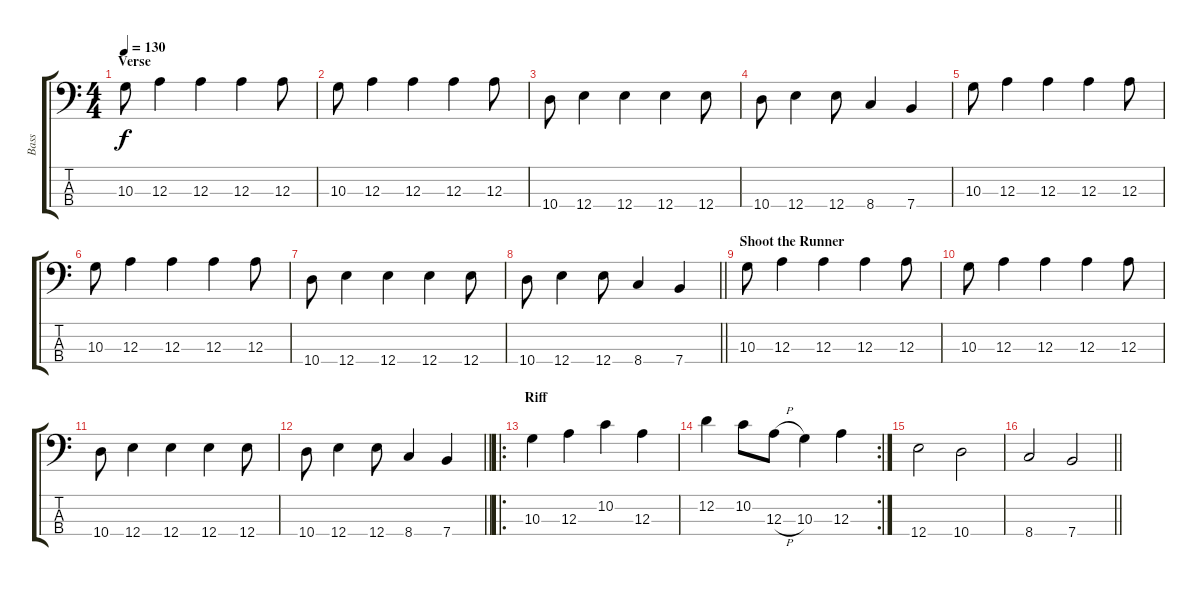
\track ("Bass" "Bass") {instrument electricbassfinger}
\staff {score tabs}
\tuning (G2 D2 A1 E1) {hide}
\ts (4 4)
\section ("" "Verse")
\tempo 130
\clef f4
\ks c
10.3.8{dy f} 12.3.4 12.3.4 12.3.4 12.3.8 |
10.3.8 12.3.4 12.3.4 12.3.4 12.3.8 |
10.4.8 12.4.4 12.4.4 12.4.4 12.4.8 |
10.4.8 12.4.4 12.4.8 8.4.4 7.4.4 |
10.3.8 12.3.4 12.3.4 12.3.4 12.3.8 |
10.3.8 12.3.4 12.3.4 12.3.4 12.3.8 |
10.4.8 12.4.4 12.4.4 12.4.4 12.4.8 |
\barLineRight lightlight
10.4.8 12.4.4 12.4.8 8.4.4 7.4.4 |
\section ("" "Shoot the Runner")
10.3.8 12.3.4 12.3.4 12.3.4 12.3.8 |
10.3.8 12.3.4 12.3.4 12.3.4 12.3.8 |
10.4.8 12.4.4 12.4.4 12.4.4 12.4.8 |
\barLineRight lightlight
10.4.8 12.4.4 12.4.8 8.4.4 7.4.4 |
\ro
\section ("" "Riff")
10.3.4 12.3.4 10.2.4 12.3.4 |
\rc 2
12.2.4 10.2.8 12.3{h}.8 10.3.4 12.3.4 |
12.4.2 10.4.2 |
\barLineRight lightlight
8.4.2 7.4.2
